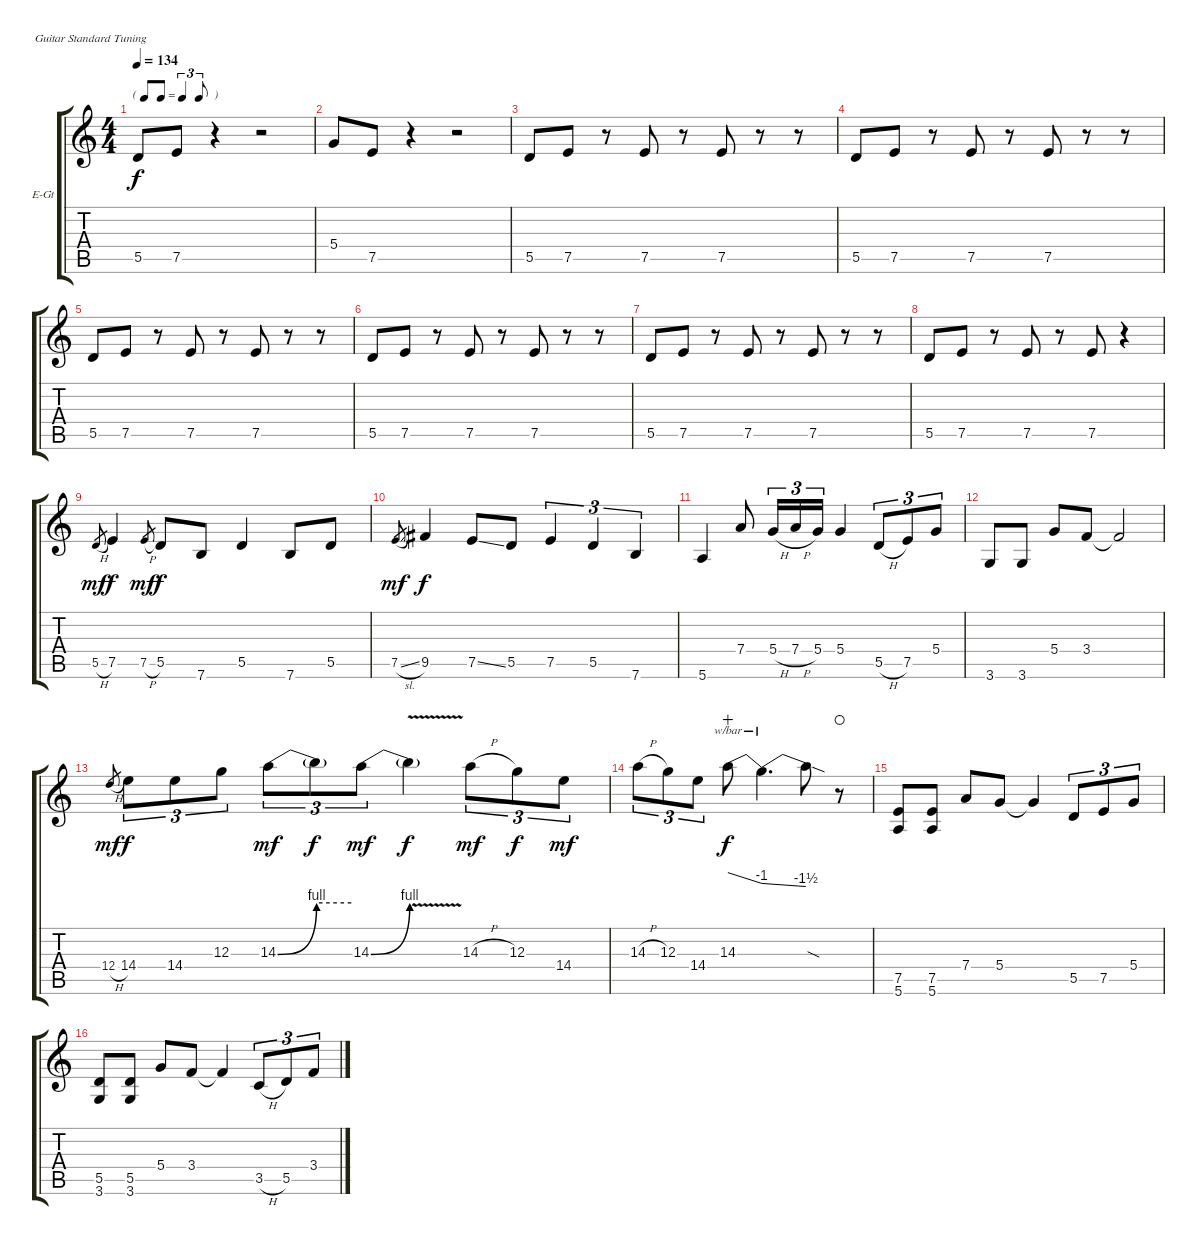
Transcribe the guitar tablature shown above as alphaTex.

\bracketExtendMode groupsimilarinstruments
\firstSystemTrackNameOrientation horizontal
\otherSystemsTrackNameOrientation horizontal
\track ("Distortion guitar" "E-Gt") {instrument overdrivenguitar}
\staff {score tabs}
\tuning (E4 B3 G3 D3 A2 E2)
\ts (4 4)
\tf triplet8th
\tempo 134
\clef g2
\ks c
5.5.8{dy f} 7.5.8 r.4 r.2 |
5.4.8 7.5.8 r.4 r.2 |
5.5.8 7.5.8 r.8 7.5.8 r.8 7.5.8 r.8 r.8 |
5.5.8 7.5.8 r.8 7.5.8 r.8 7.5.8 r.8 r.8 |
5.5.8 7.5.8 r.8 7.5.8 r.8 7.5.8 r.8 r.8 |
5.5.8 7.5.8 r.8 7.5.8 r.8 7.5.8 r.8 r.8 |
5.5.8 7.5.8 r.8 7.5.8 r.8 7.5.8 r.8 r.8 |
5.5.8 7.5.8 r.8 7.5.8 r.8 7.5.8 r.4 |
5.5{h}.8{gr dy mf} 7.5.4{dy f} 7.5{h}.8{gr dy mf} 5.5.8{dy f} 7.6.8 5.5.4 7.6.8 5.5.8 |
7.5{sl}.8{gr dy mf} 9.5.4{dy f} 7.5{ss}.8 5.5.8 7.5.4{tu (3 2)} 5.5.4{tu (3 2)} 7.6.4{tu (3 2)} |
5.6.4 7.4.8 5.4{h}.16{tu (3 2)} 7.4{h}.16{tu (3 2)} 5.4.16{tu (3 2)} 5.4.4 5.5{h}.8{tu (3 2)} 7.5.8{tu (3 2)} 5.4.8{tu (3 2)} |
3.6.8 3.6.8 5.4.8 3.4.8 3.4{t}.2 |
12.4{h}.8{gr dy mf} 14.4.8{tu (3 2) dy f} 14.4.8{tu (3 2)} 12.3.8{tu (3 2)} 14.3{be (bend 0 0 60 4)}.8{tu (3 2) dy mf} 14.3{be (hold 0 4 60 4) t}.8{tu (3 2) dy f} 14.3{be (bend 0 0 60 4)}.8{tu (3 2) dy mf} 14.3{v t}.4{dy f} 14.3{h}.8{tu (3 2) dy mf} 12.3.8{tu (3 2) dy f} 14.4.8{tu (3 2) dy mf} |
14.3{h}.8{tu (3 2)} 12.3.8{tu (3 2)} 14.4.8{tu (3 2)} 14.3.8{tbe (dive default 0 0 60 -4) dy f wahc} 14.3{t}.4{d tbe (dive default 0 -4 60 -6)} 14.3{sod t}.8 r.8{waho} |
(7.5 5.6).8 (7.5 5.6).8 7.4.8 5.4.8 5.4{t}.4 5.5.8{tu (3 2)} 7.5.8{tu (3 2)} 5.4.8{tu (3 2)} |
(5.5 3.6).8 (5.5 3.6).8 5.4.8 3.4.8 3.4{t}.4 3.5{h}.8{tu (3 2)} 5.5.8{tu (3 2)} 3.4.8{tu (3 2)}
